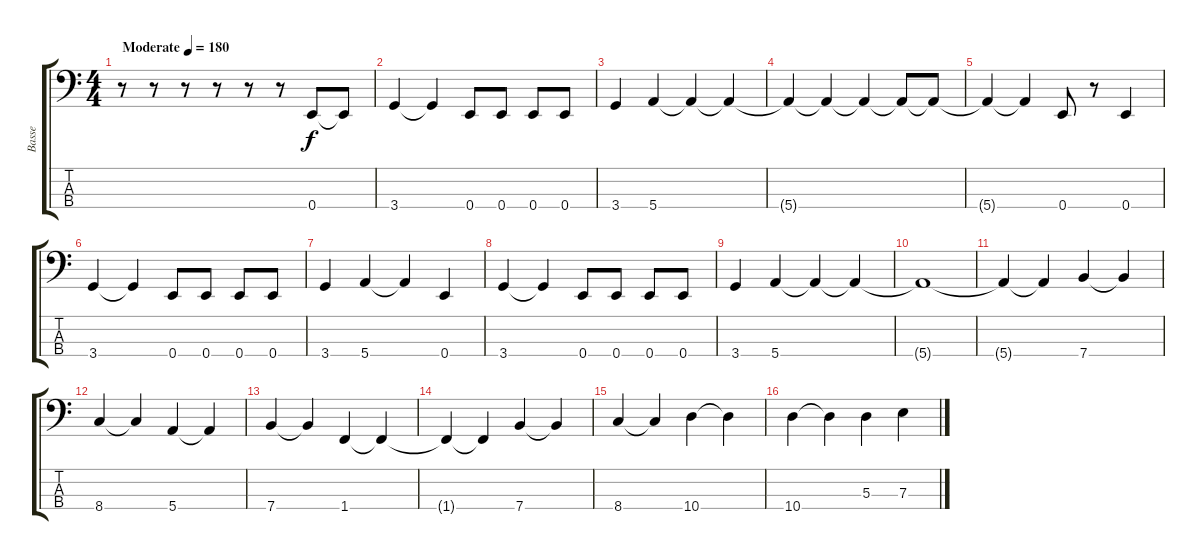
\track ("Basse" "Basse") {instrument electricbassfinger}
\staff {score tabs}
\tuning (G2 D2 A1 E1) {hide}
\ts (4 4)
\tempo (180 "Moderate")
\clef f4
\ks c
r.8{dy f instrument electricbassfinger} r.8 r.8 r.8 r.8 r.8 0.4.8 0.4{t}.8 |
3.4.4 3.4{t}.4 0.4.8 0.4.8 0.4.8 0.4.8 |
3.4.4 5.4.4 5.4{t}.4 5.4{t}.4 |
5.4{t}.4 5.4{t}.4 5.4{t}.4 5.4{t}.8 5.4{t}.8 |
5.4{t}.4 5.4{t}.4 0.4.8 r.8 0.4.4 |
3.4.4 3.4{t}.4 0.4.8 0.4.8 0.4.8 0.4.8 |
3.4.4 5.4.4 5.4{t}.4 0.4.4 |
3.4.4 3.4{t}.4 0.4.8 0.4.8 0.4.8 0.4.8 |
3.4.4 5.4.4 5.4{t}.4 5.4{t}.4 |
5.4{t}.1 |
5.4{t}.4 5.4{t}.4 7.4.4 7.4{t}.4 |
8.4.4 8.4{t}.4 5.4.4 5.4{t}.4 |
7.4.4 7.4{t}.4 1.4.4 1.4{t}.4 |
1.4{t}.4 1.4{t}.4 7.4.4 7.4{t}.4 |
8.4.4 8.4{t}.4 10.4.4 10.4{t}.4 |
10.4.4 10.4{t}.4 5.3.4 7.3.4
